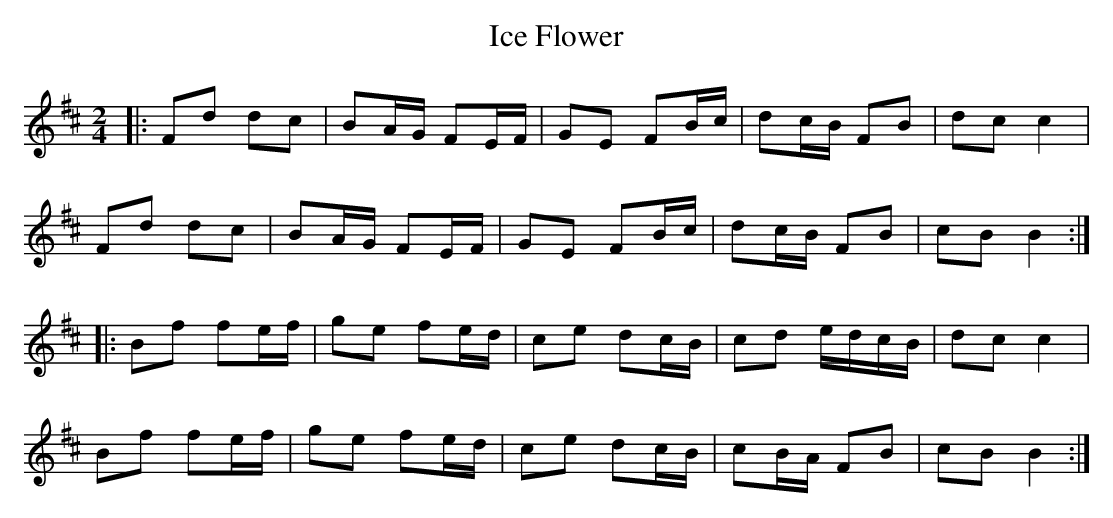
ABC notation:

X:1
T: Ice Flower
M: 3/4
L: 1/8
K: Bmin
M:2/4
|:Fd dc|BA/G/ FE/F/|GE FB/c/ |dc/B/ FB|dc c2|
Fd dc|BA/G/ FE/F/|GE FB/c/ |dc/B/ FB|cB B2:|
|:Bf fe/f/|ge fe/d/|ce dc/B/|cd e/d/c/B/|dc c2|
Bf fe/f/|ge fe/d/|ce dc/B/|cB/A/ FB|cB B2:|
